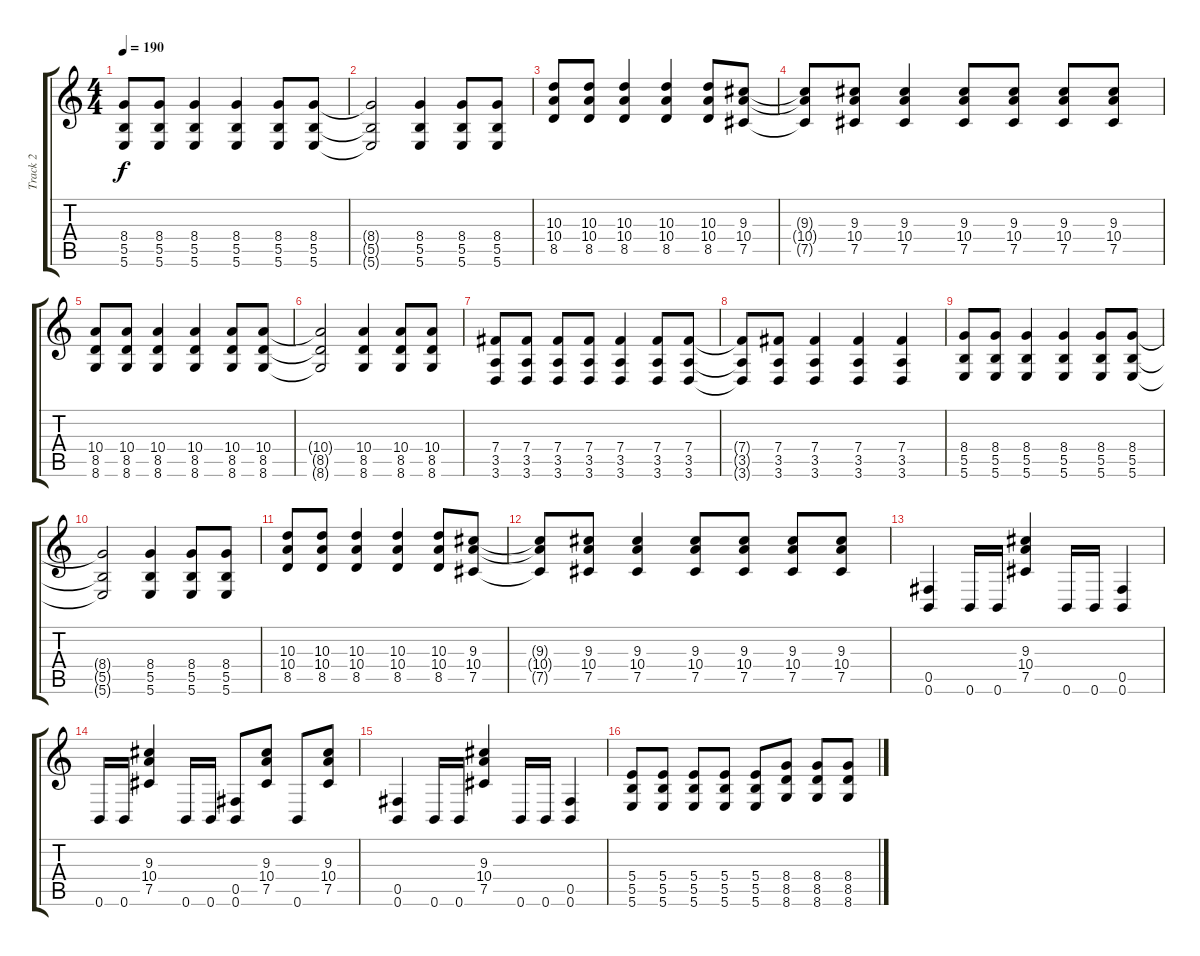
\track ("Track 2" "Track 2") {instrument distortionguitar}
\staff {score tabs}
\tuning (Db4 Ab3 E3 B2 Gb2 B1) {hide}
\ts (4 4)
\tempo 190
\clef g2
\ks c
(8.4 5.5 5.6).8{dy f} (8.4 5.5 5.6).8 (8.4 5.5 5.6).4 (8.4 5.5 5.6).4 (8.4 5.5 5.6).8 (8.4 5.5 5.6).8 |
(8.4{t} 5.5{t} 5.6{t}).2 (8.4 5.5 5.6).4 (8.4 5.5 5.6).8 (8.4 5.5 5.6).8 |
(10.3 10.4 8.5).8 (10.3 10.4 8.5).8 (10.3 10.4 8.5).4 (10.3 10.4 8.5).4 (10.3 10.4 8.5).8 (9.3 10.4 7.5).8 |
(9.3{t} 10.4{t} 7.5{t}).8 (9.3 10.4 7.5).8 (9.3 10.4 7.5).4 (9.3 10.4 7.5).8 (9.3 10.4 7.5).8 (9.3 10.4 7.5).8 (9.3 10.4 7.5).8 |
(10.4 8.5 8.6).8 (10.4 8.5 8.6).8 (10.4 8.5 8.6).4 (10.4 8.5 8.6).4 (10.4 8.5 8.6).8 (10.4 8.5 8.6).8 |
(10.4{t} 8.5{t} 8.6{t}).2 (10.4 8.5 8.6).4 (10.4 8.5 8.6).8 (10.4 8.5 8.6).8 |
(7.4 3.5 3.6).8 (7.4 3.5 3.6).8 (7.4 3.5 3.6).8 (7.4 3.5 3.6).8 (7.4 3.5 3.6).4 (7.4 3.5 3.6).8 (7.4 3.5 3.6).8 |
(7.4{t} 3.5{t} 3.6{t}).8 (7.4 3.5 3.6).8 (7.4 3.5 3.6).4 (7.4 3.5 3.6).4 (7.4 3.5 3.6).4 |
(8.4 5.5 5.6).8 (8.4 5.5 5.6).8 (8.4 5.5 5.6).4 (8.4 5.5 5.6).4 (8.4 5.5 5.6).8 (8.4 5.5 5.6).8 |
(8.4{t} 5.5{t} 5.6{t}).2 (8.4 5.5 5.6).4 (8.4 5.5 5.6).8 (8.4 5.5 5.6).8 |
(10.3 10.4 8.5).8 (10.3 10.4 8.5).8 (10.3 10.4 8.5).4 (10.3 10.4 8.5).4 (10.3 10.4 8.5).8 (9.3 10.4 7.5).8 |
(9.3{t} 10.4{t} 7.5{t}).8 (9.3 10.4 7.5).8 (9.3 10.4 7.5).4 (9.3 10.4 7.5).8 (9.3 10.4 7.5).8 (9.3 10.4 7.5).8 (9.3 10.4 7.5).8 |
(0.5 0.6).4{balance 16} 0.6.16 0.6.16 (9.3 10.4 7.5).4 0.6.16 0.6.16 (0.5 0.6).4 |
0.6.16 0.6.16 (9.3 10.4 7.5).4 0.6.16 0.6.16 (0.5 0.6).8 (9.3 10.4 7.5).8 0.6.8 (9.3 10.4 7.5).8 |
(0.5 0.6).4 0.6.16 0.6.16 (9.3 10.4 7.5).4 0.6.16 0.6.16 (0.5 0.6).4 |
(5.4 5.5 5.6).8 (5.4 5.5 5.6).8 (5.4 5.5 5.6).8 (5.4 5.5 5.6).8 (5.4 5.5 5.6).8 (8.4 8.5 8.6).8 (8.4 8.5 8.6).8 (8.4 8.5 8.6).8
